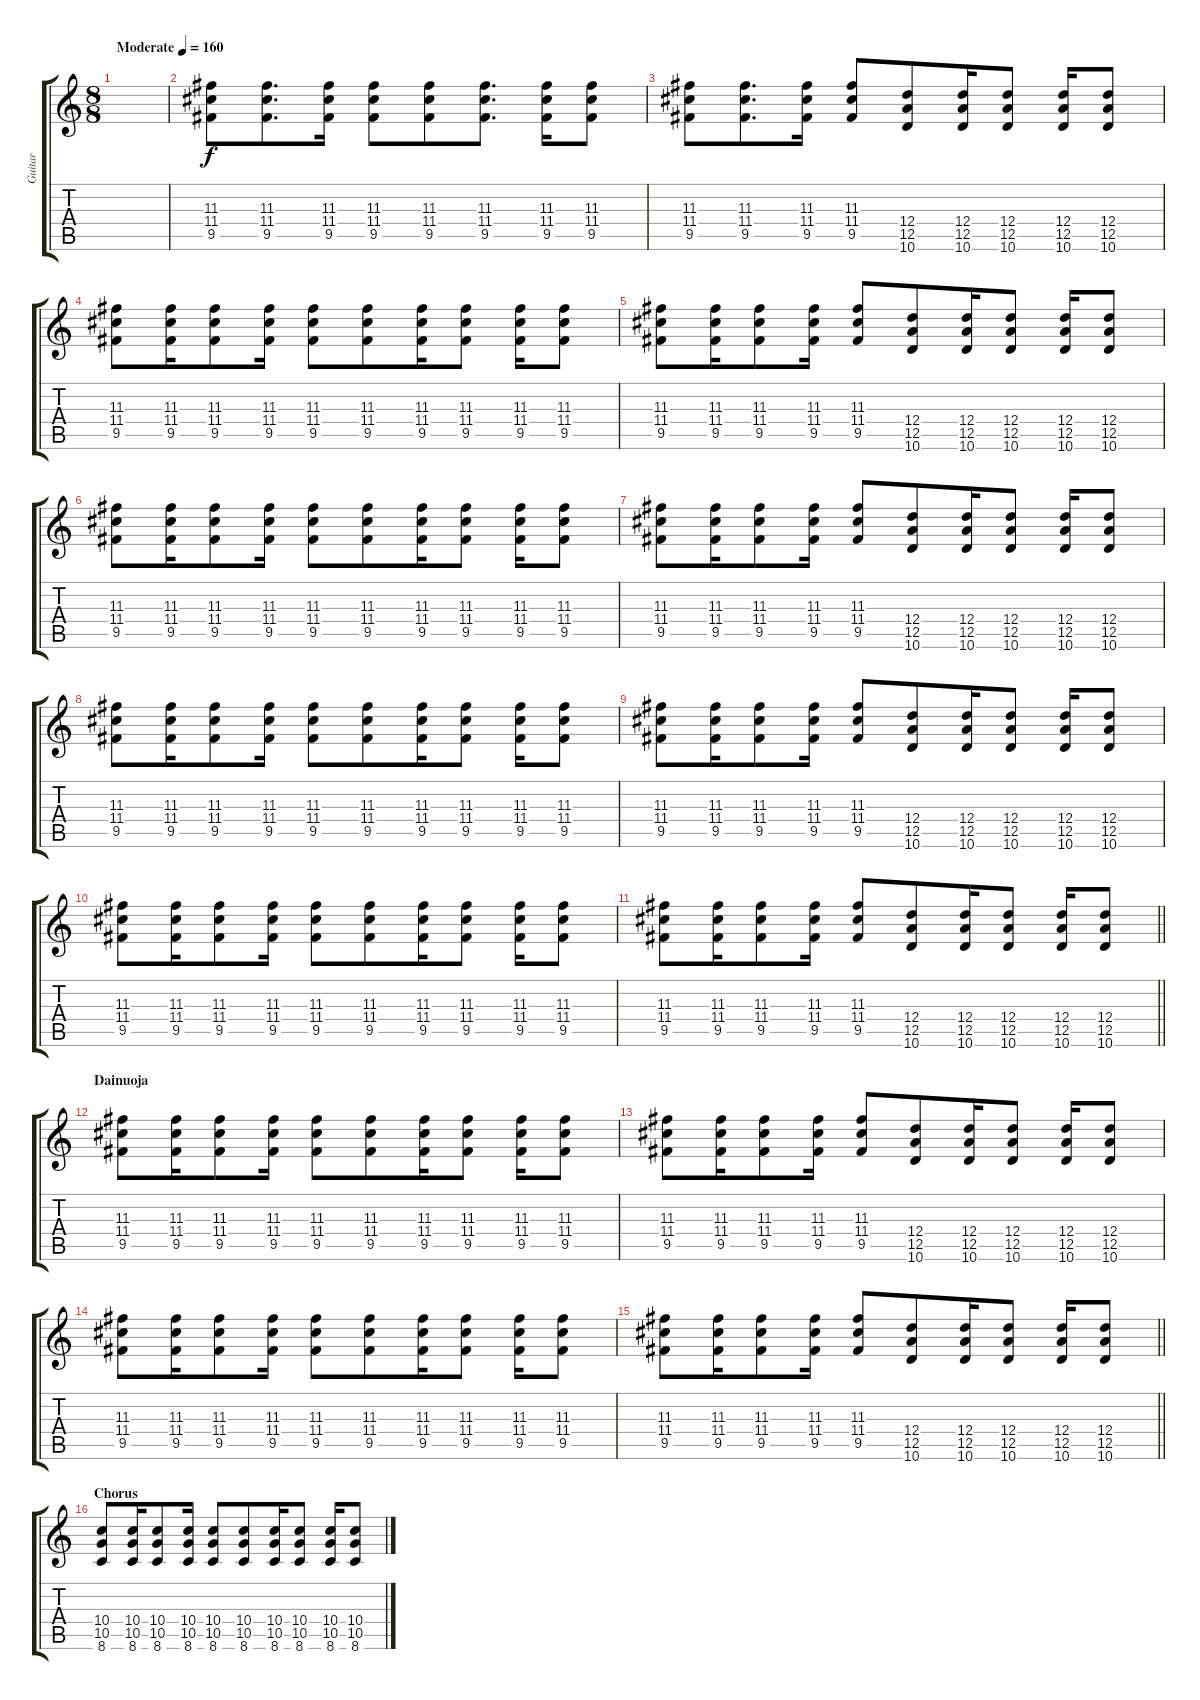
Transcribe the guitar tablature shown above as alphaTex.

\track ("Guitar" "Guitar") {instrument distortionguitar}
\staff {score tabs}
\tuning (E4 B3 G3 D3 A2 E2) {hide}
\ts (8 8)
\tempo (160 "Moderate")
\clef g2
\ks c
|
(11.3 11.4 9.5).8 (11.3 11.4 9.5).8{d} (11.3 11.4 9.5).16 (11.3 11.4 9.5).8 (11.3 11.4 9.5).8 (11.3 11.4 9.5).8{d} (11.3 11.4 9.5).16 (11.3 11.4 9.5).8 |
(11.3 11.4 9.5).8 (11.3 11.4 9.5).8{d} (11.3 11.4 9.5).16 (11.3 11.4 9.5).8 (12.4 12.5 10.6).8 (12.4 12.5 10.6).16 (12.4 12.5 10.6).8 (12.4 12.5 10.6).16 (12.4 12.5 10.6).8 |
(11.3 11.4 9.5).8 (11.3 11.4 9.5).16 (11.3 11.4 9.5).8 (11.3 11.4 9.5).16 (11.3 11.4 9.5).8 (11.3 11.4 9.5).8 (11.3 11.4 9.5).16 (11.3 11.4 9.5).8 (11.3 11.4 9.5).16 (11.3 11.4 9.5).8 |
(11.3 11.4 9.5).8 (11.3 11.4 9.5).16 (11.3 11.4 9.5).8 (11.3 11.4 9.5).16 (11.3 11.4 9.5).8 (12.4 12.5 10.6).8 (12.4 12.5 10.6).16 (12.4 12.5 10.6).8 (12.4 12.5 10.6).16 (12.4 12.5 10.6).8 |
(11.3 11.4 9.5).8 (11.3 11.4 9.5).16 (11.3 11.4 9.5).8 (11.3 11.4 9.5).16 (11.3 11.4 9.5).8 (11.3 11.4 9.5).8 (11.3 11.4 9.5).16 (11.3 11.4 9.5).8 (11.3 11.4 9.5).16 (11.3 11.4 9.5).8 |
(11.3 11.4 9.5).8 (11.3 11.4 9.5).16 (11.3 11.4 9.5).8 (11.3 11.4 9.5).16 (11.3 11.4 9.5).8 (12.4 12.5 10.6).8 (12.4 12.5 10.6).16 (12.4 12.5 10.6).8 (12.4 12.5 10.6).16 (12.4 12.5 10.6).8 |
(11.3 11.4 9.5).8 (11.3 11.4 9.5).16 (11.3 11.4 9.5).8 (11.3 11.4 9.5).16 (11.3 11.4 9.5).8 (11.3 11.4 9.5).8 (11.3 11.4 9.5).16 (11.3 11.4 9.5).8 (11.3 11.4 9.5).16 (11.3 11.4 9.5).8 |
(11.3 11.4 9.5).8 (11.3 11.4 9.5).16 (11.3 11.4 9.5).8 (11.3 11.4 9.5).16 (11.3 11.4 9.5).8 (12.4 12.5 10.6).8 (12.4 12.5 10.6).16 (12.4 12.5 10.6).8 (12.4 12.5 10.6).16 (12.4 12.5 10.6).8 |
(11.3 11.4 9.5).8 (11.3 11.4 9.5).16 (11.3 11.4 9.5).8 (11.3 11.4 9.5).16 (11.3 11.4 9.5).8 (11.3 11.4 9.5).8 (11.3 11.4 9.5).16 (11.3 11.4 9.5).8 (11.3 11.4 9.5).16 (11.3 11.4 9.5).8 |
\barLineRight lightlight
(11.3 11.4 9.5).8 (11.3 11.4 9.5).16 (11.3 11.4 9.5).8 (11.3 11.4 9.5).16 (11.3 11.4 9.5).8 (12.4 12.5 10.6).8 (12.4 12.5 10.6).16 (12.4 12.5 10.6).8 (12.4 12.5 10.6).16 (12.4 12.5 10.6).8 |
\section ("" "Dainuoja")
(11.3 11.4 9.5).8 (11.3 11.4 9.5).16 (11.3 11.4 9.5).8 (11.3 11.4 9.5).16 (11.3 11.4 9.5).8 (11.3 11.4 9.5).8 (11.3 11.4 9.5).16 (11.3 11.4 9.5).8 (11.3 11.4 9.5).16 (11.3 11.4 9.5).8 |
(11.3 11.4 9.5).8 (11.3 11.4 9.5).16 (11.3 11.4 9.5).8 (11.3 11.4 9.5).16 (11.3 11.4 9.5).8 (12.4 12.5 10.6).8 (12.4 12.5 10.6).16 (12.4 12.5 10.6).8 (12.4 12.5 10.6).16 (12.4 12.5 10.6).8 |
(11.3 11.4 9.5).8 (11.3 11.4 9.5).16 (11.3 11.4 9.5).8 (11.3 11.4 9.5).16 (11.3 11.4 9.5).8 (11.3 11.4 9.5).8 (11.3 11.4 9.5).16 (11.3 11.4 9.5).8 (11.3 11.4 9.5).16 (11.3 11.4 9.5).8 |
\barLineRight lightlight
(11.3 11.4 9.5).8 (11.3 11.4 9.5).16 (11.3 11.4 9.5).8 (11.3 11.4 9.5).16 (11.3 11.4 9.5).8 (12.4 12.5 10.6).8 (12.4 12.5 10.6).16 (12.4 12.5 10.6).8 (12.4 12.5 10.6).16 (12.4 12.5 10.6).8 |
\section ("" "Chorus")
(10.4 10.5 8.6).8 (10.4 10.5 8.6).16 (10.4 10.5 8.6).8 (10.4 10.5 8.6).16 (10.4 10.5 8.6).8 (10.4 10.5 8.6).8 (10.4 10.5 8.6).16 (10.4 10.5 8.6).8 (10.4 10.5 8.6).16 (10.4 10.5 8.6).8
